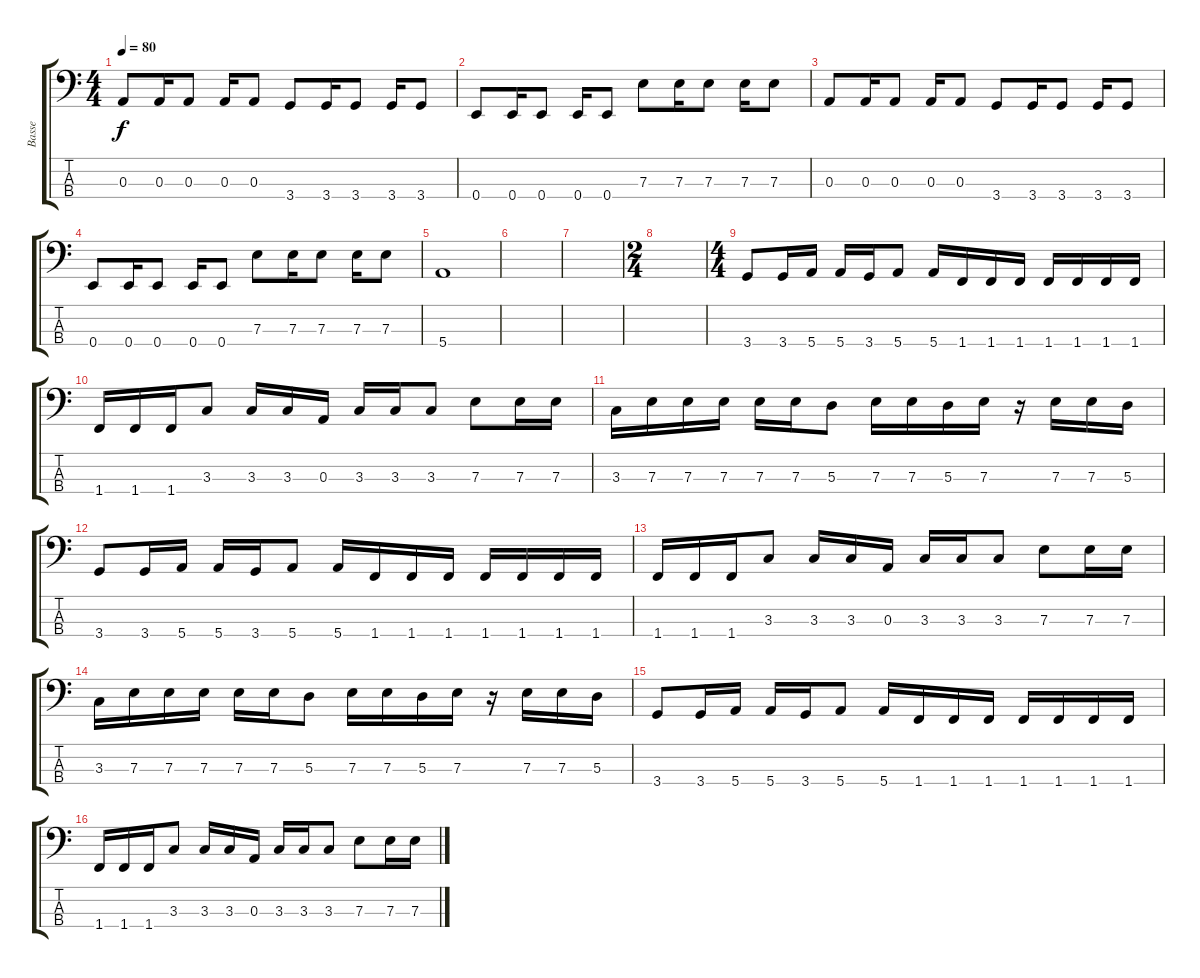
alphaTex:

\track ("Basse" "Basse") {instrument electricbassfinger}
\staff {score tabs}
\tuning (G2 D2 A1 E1) {hide}
\ts (4 4)
\tempo 80
\clef f4
\ks c
0.3.8{dy f} 0.3.16 0.3.8 0.3.16 0.3.8 3.4.8 3.4.16 3.4.8 3.4.16 3.4.8 |
0.4.8 0.4.16 0.4.8 0.4.16 0.4.8 7.3.8 7.3.16 7.3.8 7.3.16 7.3.8 |
0.3.8 0.3.16 0.3.8 0.3.16 0.3.8 3.4.8 3.4.16 3.4.8 3.4.16 3.4.8 |
0.4.8 0.4.16 0.4.8 0.4.16 0.4.8 7.3.8 7.3.16 7.3.8 7.3.16 7.3.8 |
5.4.1 |
|
|
\ts (2 4)
|
\ts (4 4)
3.4.8 3.4.16 5.4.16 5.4.16 3.4.16 5.4.8 5.4.16 1.4.16 1.4.16 1.4.16 1.4.16 1.4.16 1.4.16 1.4.16 |
1.4.16 1.4.16 1.4.16 3.3.8 3.3.16 3.3.16 0.3.16 3.3.16 3.3.16 3.3.8 7.3.8 7.3.16 7.3.16 |
3.3.16 7.3.16 7.3.16 7.3.16 7.3.16 7.3.16 5.3.8 7.3.16 7.3.16 5.3.16 7.3.16 r.16 7.3.16 7.3.16 5.3.16 |
3.4.8 3.4.16 5.4.16 5.4.16 3.4.16 5.4.8 5.4.16 1.4.16 1.4.16 1.4.16 1.4.16 1.4.16 1.4.16 1.4.16 |
1.4.16 1.4.16 1.4.16 3.3.8 3.3.16 3.3.16 0.3.16 3.3.16 3.3.16 3.3.8 7.3.8 7.3.16 7.3.16 |
3.3.16 7.3.16 7.3.16 7.3.16 7.3.16 7.3.16 5.3.8 7.3.16 7.3.16 5.3.16 7.3.16 r.16 7.3.16 7.3.16 5.3.16 |
3.4.8 3.4.16 5.4.16 5.4.16 3.4.16 5.4.8 5.4.16 1.4.16 1.4.16 1.4.16 1.4.16 1.4.16 1.4.16 1.4.16 |
1.4.16 1.4.16 1.4.16 3.3.8 3.3.16 3.3.16 0.3.16 3.3.16 3.3.16 3.3.8 7.3.8 7.3.16 7.3.16
